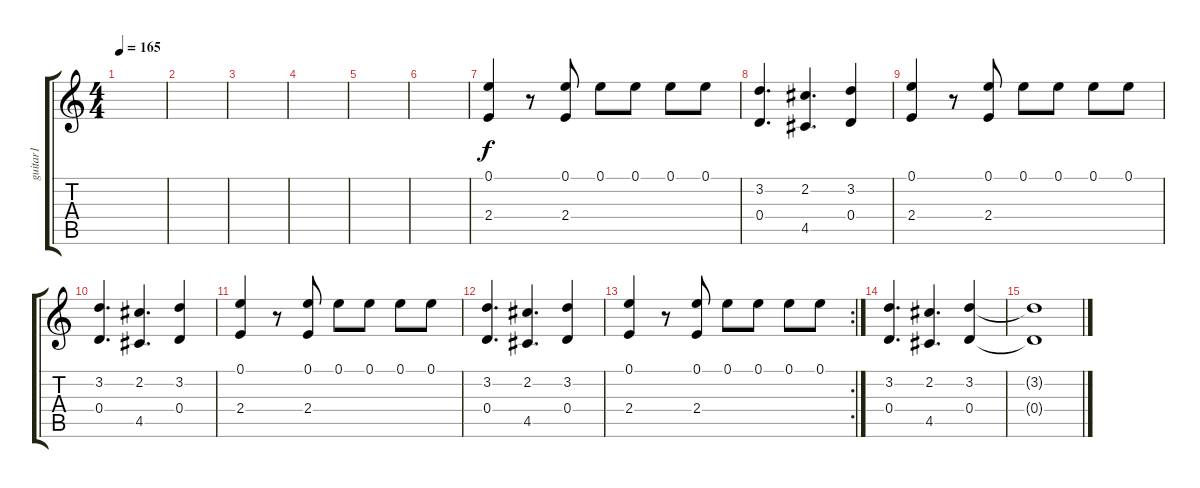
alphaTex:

\track ("guitar1" "guitar1") {instrument overdrivenguitar}
\staff {score tabs}
\tuning (E4 B3 G3 D3 A2 E2) {hide}
\ts (4 4)
\tempo 165
\clef g2
\ks c
|
|
|
|
|
|
(0.1 2.4).4 r.8 (0.1 2.4).8 0.1.8 0.1.8 0.1.8 0.1.8 |
(3.2 0.4).4{d} (2.2 4.5).4{d} (3.2 0.4).4 |
(0.1 2.4).4 r.8 (0.1 2.4).8 0.1.8 0.1.8 0.1.8 0.1.8 |
(3.2 0.4).4{d} (2.2 4.5).4{d} (3.2 0.4).4 |
(0.1 2.4).4 r.8 (0.1 2.4).8 0.1.8 0.1.8 0.1.8 0.1.8 |
(3.2 0.4).4{d} (2.2 4.5).4{d} (3.2 0.4).4 |
\rc 2
(0.1 2.4).4 r.8 (0.1 2.4).8 0.1.8 0.1.8 0.1.8 0.1.8 |
(3.2 0.4).4{d} (2.2 4.5).4{d} (3.2 0.4).4 |
(3.2{t} 0.4{t}).1
